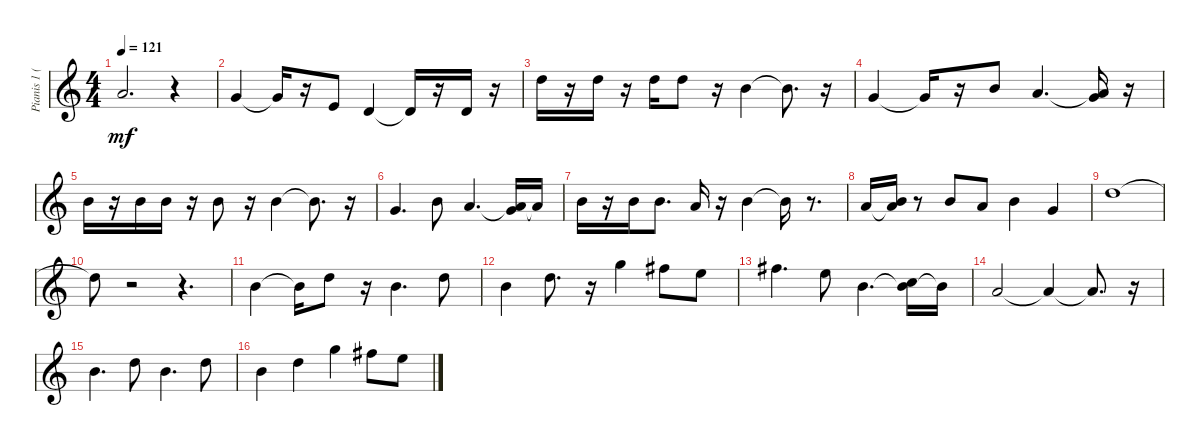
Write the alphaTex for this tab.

\track ("Pianis 1 (Staff 1)" "Pianis 1 (") {instrument pad2warm}
\staff {score}
\tuning (E4 B3 G3 D3 A2 E2 B1) {hide}
\ts (4 4)
\tempo 121
\clef g2
\ks c
5.1.2{d dy mf} r.4 |
3.1.4 3.1{t}.16 r.16 0.1.8 3.2.4 3.2{t}.16 r.16 3.2.16 r.16 |
10.1.16 r.16 10.1.16 r.16 10.1.16 10.1.8 r.16 7.1.4 7.1{t}.8{d} r.16 |
3.1.4 3.1{t}.16 r.16 7.1.8 5.1.4{d} (5.1{t} 8.2).16 r.16 |
7.1.16 r.16 7.1.16 7.1.16 r.16 7.1.8 r.16 7.1.4 7.1{t}.8{d} r.16 |
3.1.4{d} 7.1.8 5.1.4{d} (5.1{t} 8.2).16 5.1{t}.16 |
7.1.16 r.16 7.1.16 7.1.8{d} 5.1.16 r.16 7.1.4 7.1{t}.16 r.8{d} |
5.1.16 (5.1{t} 12.2).16 r.8 7.1.8 5.1.8 7.1.4 3.1.4 |
10.1.1 |
10.1{t}.8 r.2 r.4{d} |
7.1.4 7.1{t}.16 10.1.8 r.16 7.1.4{d} 10.1.8 |
7.1.4 10.1.8{d} r.16 15.1.4 14.1.8 12.1.8 |
14.1.4{d} 12.1.8 7.1.4{d} (7.1{t} 13.2).16 7.1{t}.16 |
5.1.2 5.1{t}.4 5.1{t}.8{d} r.16 |
7.1.4{d} 10.1.8 7.1.4{d} 10.1.8 |
7.1.4 10.1.4 15.1.4 14.1.8 12.1.8
